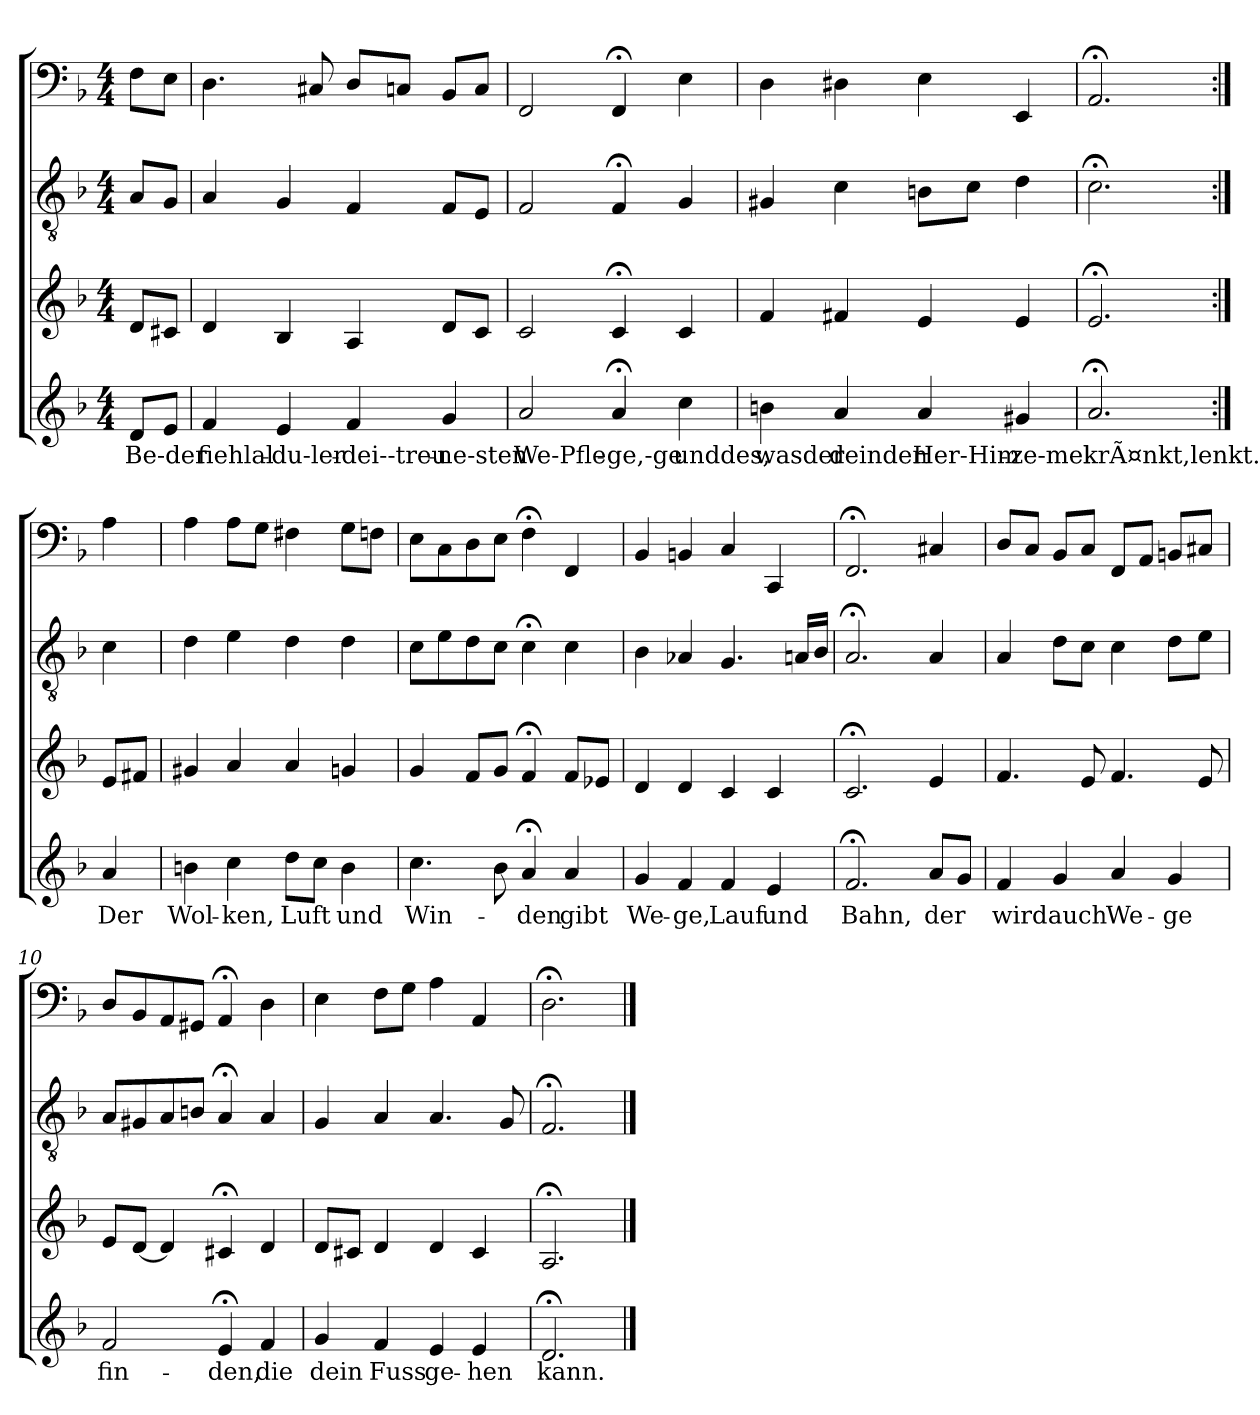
**kern	**text	**kern	**kern	**kern
*part4	*part4	*part3	*part2	*part1
*staff4	*staff4	*staff3	*staff2	*staff1
*clefG2	*	*clefG2	*clefGv2	*clefF4
*k[b-]	*	*k[b-]	*k[b-]	*k[b-]
*F:	*	*F:	*F:	*F:
*M4/4	*	*M4/4	*M4/4	*M4/4
=	=	=	=	=
8dL	Be-der	8dL	8AL	8FL
8eJ	.	8c#XJ	8GJ	8EJ
=1	=1	=1	=1	=1
4f	-fiehlal-	4d	4A	4.D
4e	du-ler-	4B-	4G	.
.	.	.	.	8C#X
4f	dei--treu-	4A	4F	8DL
.	.	.	.	8CnJ
4g	-ne-sten	8dL	8FL	8BB-L
.	.	8cJ	8EJ	8CJ
=2	=2	=2	=2	=2
2a	We-Pfle-	2c	2F	2FF
4a;<	-ge,-ge	4c;<	4F;<	4FF;<
4cc	unddes,	4c	4G	4E
=3	=3	=3	=3	=3
4bn	wasder	4f	4G#X	4D
4a	deinden	4f#X	4c	4D#X
4a	Her-Him-	4e	8BnL	4E
.	.	.	8cJ	.
4g#X	-ze-mel	4e	4d	4EE
=4	=4	=4	=4	=4
2.a;<	krÃ¤nkt,lenkt.	2.e;<	2.c;<	2.AA;<
=:|!	=:|!	=:|!	=:|!	=:|!
4a	Der	8eL	4c	4A
.	.	8f#XJ	.	.
=5	=5	=5	=5	=5
4bn	Wol-	4g#X	4d	4A
4cc	-ken,	4a	4e	8AL
.	.	.	.	8GJ
8ddL	Luft	4a	4d	4F#X
8ccJ	.	.	.	.
4b	und	4gn	4d	8GL
.	.	.	.	8FnJ
=6	=6	=6	=6	=6
4.cc	Win-	4g	8cL	8EL
.	.	.	8e	8C
.	.	8fL	8d	8D
8b-	.	8gJ	8cJ	8EJ
4a;<	-den	4f;<	4c;<	4F;<
4a	gibt	8fL	4c	4FF
.	.	8e-XJ	.	.
=7	=7	=7	=7	=7
4g	We-	4d	4B-	4BB-
4f	-ge,	4d	4A-X	4BBn
4f	Lauf	4c	4.G	4C
4e	und	4c	.	4CC
.	.	.	16AnLL	.
.	.	.	16B-JJ	.
=8	=8	=8	=8	=8
2.f;<	Bahn,	2.c;<	2.A;<	2.FF;<
8aL	der	4e	4A	4C#X
8gJ	.	.	.	.
=9	=9	=9	=9	=9
4f	wird	4.f	4A	8DL
.	.	.	.	8CJ
4g	auch	.	8dL	8BB-L
.	.	8e	8cJ	8CJ
4a	We-	4.f	4c	8FFL
.	.	.	.	8AAJ
4g	-ge	.	8dL	8BBnL
.	.	8e	8eJ	8C#XJ
=10	=10	=10	=10	=10
2f	fin-	8eL	8AL	8DL
.	.	[8dJ	8G#X	8BB-
.	.	4d]	8A	8AA
.	.	.	8BnJ	8GG#XJ
4e;<	-den,	4c#X;<	4A;<	4AA;<
4f	die	4d	4A	4D
=11	=11	=11	=11	=11
4g	dein	8dL	4G	4E
.	.	8c#XJ	.	.
4f	Fuss	4d	4A	8FL
.	.	.	.	8GJ
4e	ge-	4d	4.A	4A
4e	-hen	4c#	.	4AA
.	.	.	8G	.
=12	=12	=12	=12	=12
2.d;<	kann.	2.A;<	2.F;<	2.D;<
==	==	==	==	==
*-	*-	*-	*-	*-
